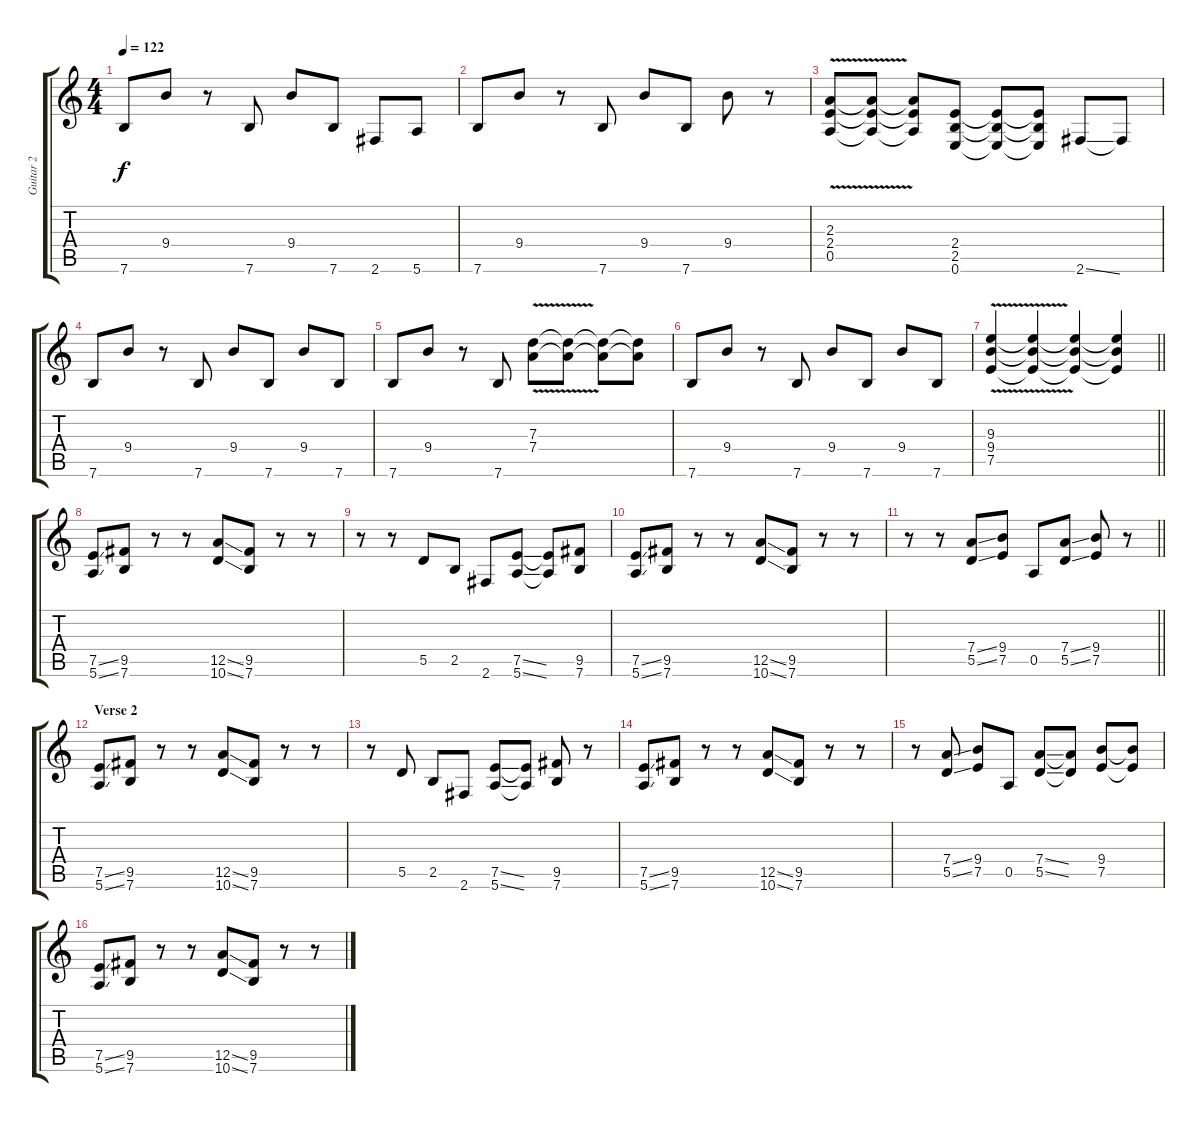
\track ("Guitar 2" "Guitar 2") {instrument overdrivenguitar}
\staff {score tabs}
\tuning (E4 B3 G3 D3 A2 E2) {hide}
\ts (4 4)
\tempo 122
\clef g2
\ks c
7.6.8{dy f} 9.4.8 r.8 7.6.8 9.4.8 7.6.8 2.6.8 5.6.8 |
7.6.8 9.4.8 r.8 7.6.8 9.4.8 7.6.8 9.4.8 r.8 |
(2.3{v} 2.4 0.5).8 (2.3{t} 2.4{t} 0.5{t}).8 (2.3{t} 2.4{t} 0.5{t}).8 (2.4 2.5 0.6).8 (2.4{t} 2.5{t} 0.6{t}).8 (2.4{t} 2.5{t} 0.6{t}).8 2.6{ss}.8 2.6{t}.8 |
7.6.8 9.4.8 r.8 7.6.8 9.4.8 7.6.8 9.4.8 7.6.8 |
7.6.8 9.4.8 r.8 7.6.8 (7.3{v} 7.4{v}).8 (7.3{t} 7.4{t}).8 (7.3{t} 7.4{t}).8 (7.3{t} 7.4{t}).8 |
7.6.8 9.4.8 r.8 7.6.8 9.4.8 7.6.8 9.4.8 7.6.8 |
\barLineRight lightlight
(9.3{v} 9.4 7.5).4 (9.3{t} 9.4{t} 7.5{t}).4 (9.3{t} 9.4{t} 7.5{t}).4 (9.3{t} 9.4{t} 7.5{t}).4 |
(7.5{ss} 5.6{ss}).8 (9.5 7.6).8 r.8 r.8 (12.5{ss} 10.6{ss}).8 (9.5 7.6).8 r.8 r.8 |
r.8 r.8 5.5.8 2.5.8 2.6.8 (7.5{ss} 5.6{ss}).8 (7.5{t} 5.6{t}).8 (9.5 7.6).8 |
(7.5{ss} 5.6{ss}).8 (9.5 7.6).8 r.8 r.8 (12.5{ss} 10.6{ss}).8 (9.5 7.6).8 r.8 r.8 |
\barLineRight lightlight
r.8 r.8 (7.4{ss} 5.5{ss}).8 (9.4 7.5).8 0.5.8 (7.4{ss} 5.5{ss}).8 (9.4 7.5).8 r.8 |
\section ("" "Verse 2")
(7.5{ss} 5.6{ss}).8 (9.5 7.6).8 r.8 r.8 (12.5{ss} 10.6{ss}).8 (9.5 7.6).8 r.8 r.8 |
r.8 5.5.8 2.5.8 2.6.8 (7.5{ss} 5.6{ss}).8 (7.5{t} 5.6{t}).8 (9.5 7.6).8 r.8 |
(7.5{ss} 5.6{ss}).8 (9.5 7.6).8 r.8 r.8 (12.5{ss} 10.6{ss}).8 (9.5 7.6).8 r.8 r.8 |
r.8 (7.4{ss} 5.5{ss}).8 (9.4 7.5).8 0.5.8 (7.4{ss} 5.5{ss}).8 (7.4{t} 5.5{t}).8 (9.4 7.5).8 (9.4{t} 7.5{t}).8 |
(7.5{ss} 5.6{ss}).8 (9.5 7.6).8 r.8 r.8 (12.5{ss} 10.6{ss}).8 (9.5 7.6).8 r.8 r.8
